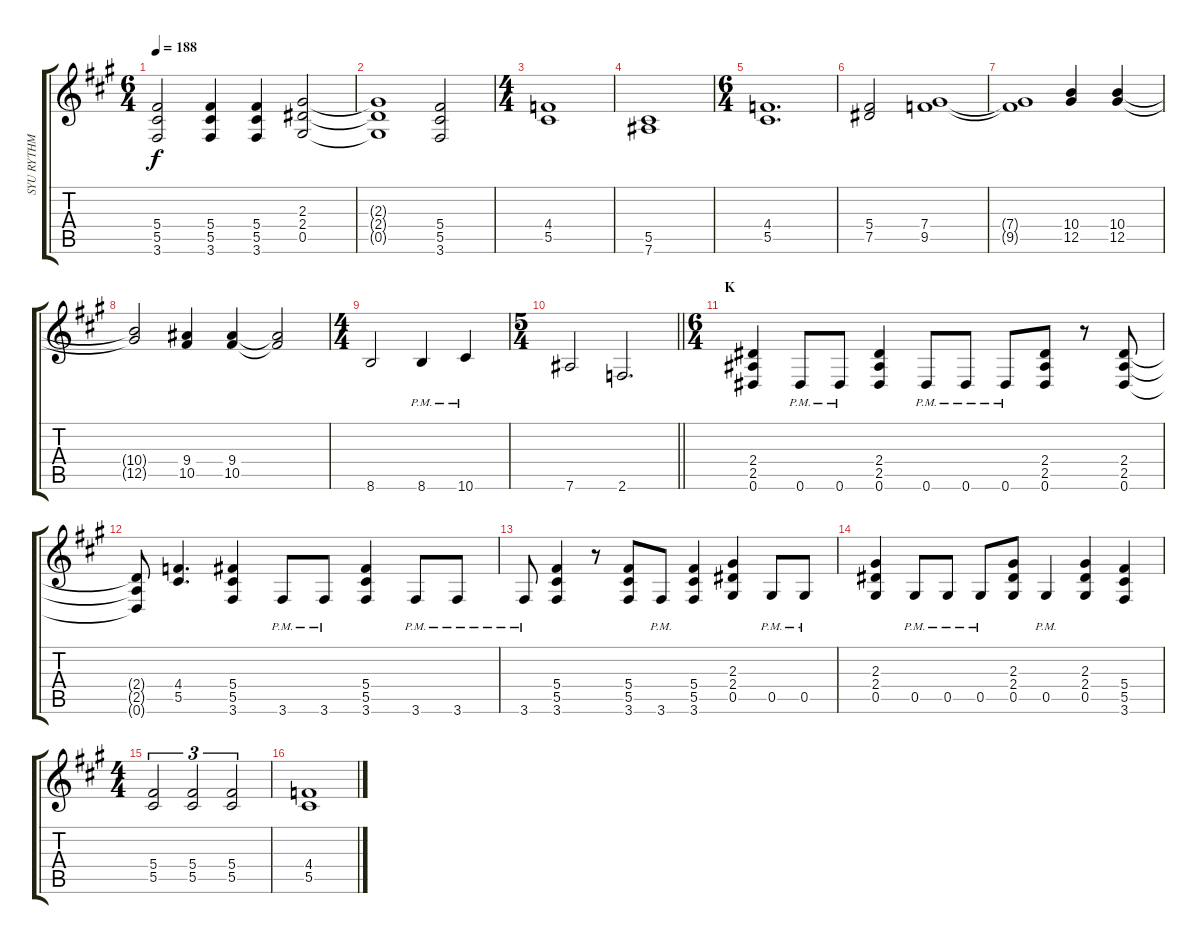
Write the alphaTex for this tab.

\track ("SYU RYTHM" "SYU RYTHM") {instrument overdrivenguitar}
\staff {score tabs}
\tuning (Eb4 Bb3 Gb3 Db3 Ab2 Eb2) {hide}
\ts (6 4)
\tempo 188
\clef g2
\ks f#minor
(5.4{t} 5.5{t} 3.6{t}).2{dy f} (5.4 5.5 3.6).4 (5.4 5.5 3.6).4 (2.3 2.4 0.5).2 |
(2.3{t} 2.4{t} 0.5{t}).1 (5.4 5.5 3.6).2 |
\ts (4 4)
(4.4 5.5).1 |
(5.5 7.6).1 |
\ts (6 4)
(4.4 5.5).1{d} |
(5.4 7.5).2 (7.4 9.5).1 |
(7.4{t} 9.5{t}).1 (10.4 12.5).4 (10.4 12.5).4 |
(10.4{t} 12.5{t}).2 (9.4 10.5).4 (9.4 10.5).4 (9.4{t} 10.5{t}).2 |
\ts (4 4)
8.6.2 8.6{pm}.4 10.6{pm}.4 |
\ts (5 4)
\barLineRight lightlight
7.6.2 2.6.2{d} |
\ts (6 4)
\section ("" "K")
(2.4 2.5 0.6).4 0.6{pm}.8 0.6{pm}.8 (2.4 2.5 0.6).4 0.6{pm}.8 0.6{pm}.8 0.6{pm}.8 (2.4 2.5 0.6).8 r.8 (2.4 2.5 0.6).8 |
(2.4{t} 2.5{t} 0.6{t}).8 (4.4 5.5).4{d} (5.4 5.5 3.6).4 3.6{pm}.8 3.6{pm}.8 (5.4 5.5 3.6).4 3.6{pm}.8 3.6{pm}.8 |
3.6{pm}.8 (5.4 5.5 3.6).4 r.8 (5.4 5.5 3.6).8 3.6{pm}.8 (5.4 5.5 3.6).4 (2.3 2.4 0.5).4 0.5{pm}.8 0.5{pm}.8 |
(2.3 2.4 0.5).4 0.5{pm}.8 0.5{pm}.8 0.5{pm}.8 (2.3 2.4 0.5).8 0.5{pm}.4 (2.3 2.4 0.5).4 (5.4 5.5 3.6).4 |
\ts (4 4)
(5.4 5.5).2{tu (3 2)} (5.4 5.5).2{tu (3 2)} (5.4 5.5).2{tu (3 2)} |
(4.4 5.5).1
